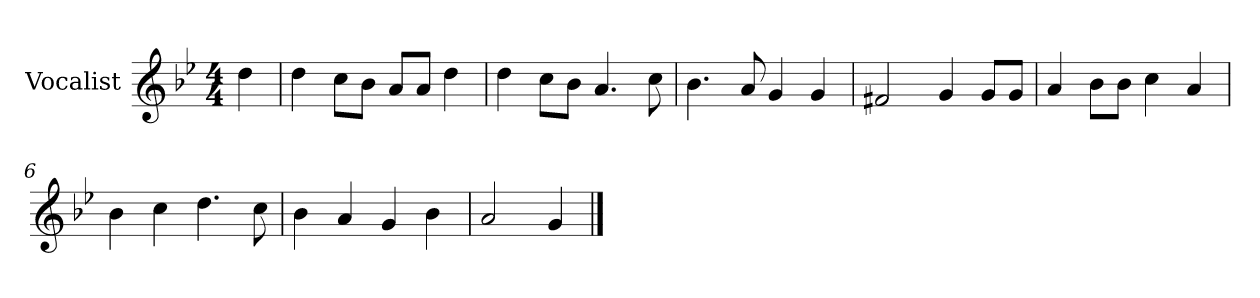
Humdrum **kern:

**kern
*part1
*staff1
*I"Vocalist
*k[b-e-]
*g:
*M4/4
=
4dd
=1
4dd
8ccL
8b-J
8aL
8aJ
4dd
=2
4dd
8ccL
8b-J
4.a
8cc
=3
4.b-
8a
4g
4g
=4
2f#X
4g
8gL
8gJ
=5
4a
8b-L
8b-J
4cc
4a
=6
4b-
4cc
4.dd
8cc
=7
4b-
4a
4g
4b-
=8
2a
4g
==
*-
